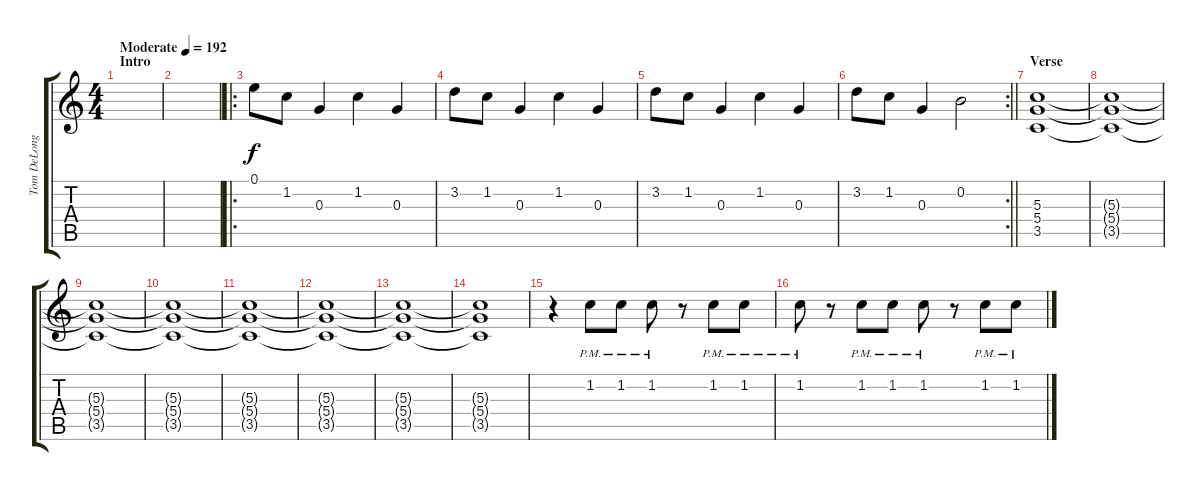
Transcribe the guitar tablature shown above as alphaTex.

\track ("Tom DeLonge (Lead)" "Tom DeLong") {instrument overdrivenguitar}
\staff {score tabs}
\tuning (E4 B3 G3 D3 A2 E2) {hide}
\ts (4 4)
\section ("" "Intro")
\tempo (192 "Moderate")
\clef g2
\ks c
|
|
\ro
0.1.8 1.2.8 0.3.4 1.2.4 0.3.4 |
3.2.8 1.2.8 0.3.4 1.2.4 0.3.4 |
3.2.8 1.2.8 0.3.4 1.2.4 0.3.4 |
\rc 2
\barLineRight lightlight
3.2.8 1.2.8 0.3.4 0.2.2 |
\section ("" "Verse")
(5.3 5.4 3.5).1 |
(5.3{t} 5.4{t} 3.5{t}).1 |
(5.3{t} 5.4{t} 3.5{t}).1 |
(5.3{t} 5.4{t} 3.5{t}).1 |
(5.3{t} 5.4{t} 3.5{t}).1 |
(5.3{t} 5.4{t} 3.5{t}).1 |
(5.3{t} 5.4{t} 3.5{t}).1 |
(5.3{t} 5.4{t} 3.5{t}).1 |
r.4 1.2{pm}.8 1.2{pm}.8 1.2{pm}.8 r.8 1.2{pm}.8 1.2{pm}.8 |
1.2{pm}.8 r.8 1.2{pm}.8 1.2{pm}.8 1.2{pm}.8 r.8 1.2{pm}.8 1.2{pm}.8
